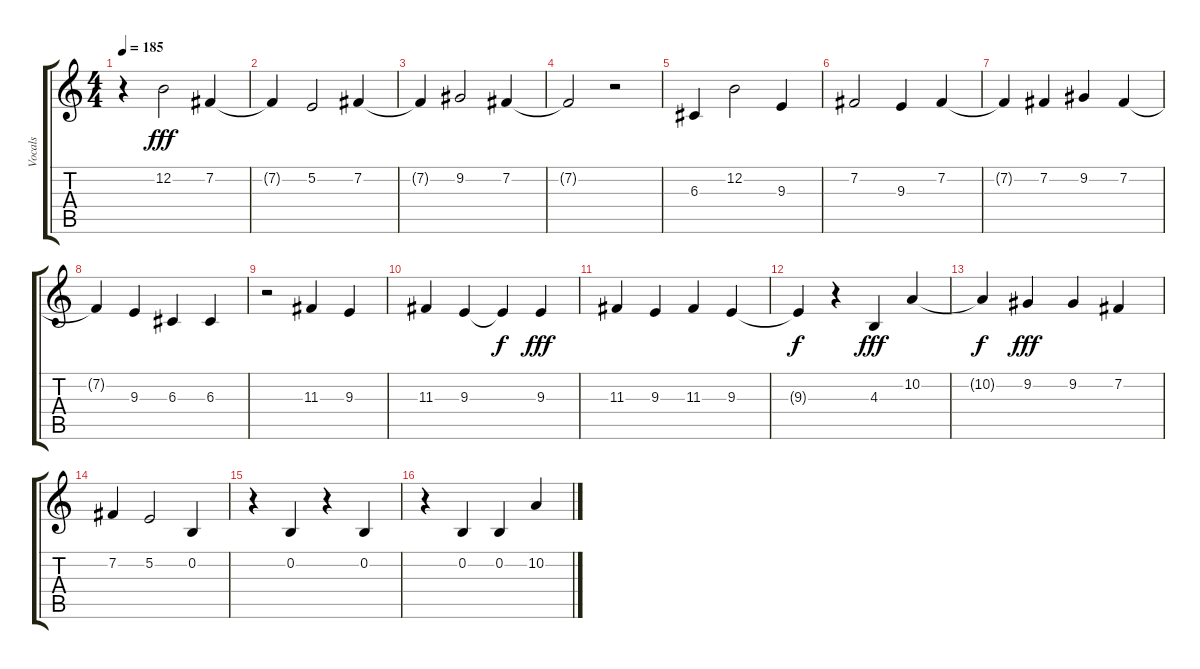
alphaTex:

\track ("Vocals" "Vocals") {instrument ocarina}
\staff {score tabs}
\tuning (E4 B3 G3 D3 A2 E2) {hide}
\ts (4 4)
\tempo 185
\clef g2
\ks c
r.4{dy fff} 12.2.2 7.2.4 |
7.2{t}.4 5.2.2 7.2.4 |
7.2{t}.4 9.2.2 7.2.4 |
7.2{t}.2 r.2 |
6.3.4 12.2.2 9.3.4 |
7.2.2 9.3.4 7.2.4 |
7.2{t}.4 7.2.4 9.2.4 7.2.4 |
7.2{t}.4 9.3.4 6.3.4 6.3.4 |
r.2 11.3.4 9.3.4 |
11.3.4 9.3.4 9.3{t}.4{dy f} 9.3.4{dy fff} |
11.3.4 9.3.4 11.3.4 9.3.4 |
9.3{t}.4{dy f} r.4 4.3.4{dy fff} 10.2.4 |
10.2{t}.4{dy f} 9.2.4{dy fff} 9.2.4 7.2.4 |
7.2.4 5.2.2 0.2.4 |
r.4 0.2.4 r.4 0.2.4 |
r.4 0.2.4 0.2.4 10.2.4
